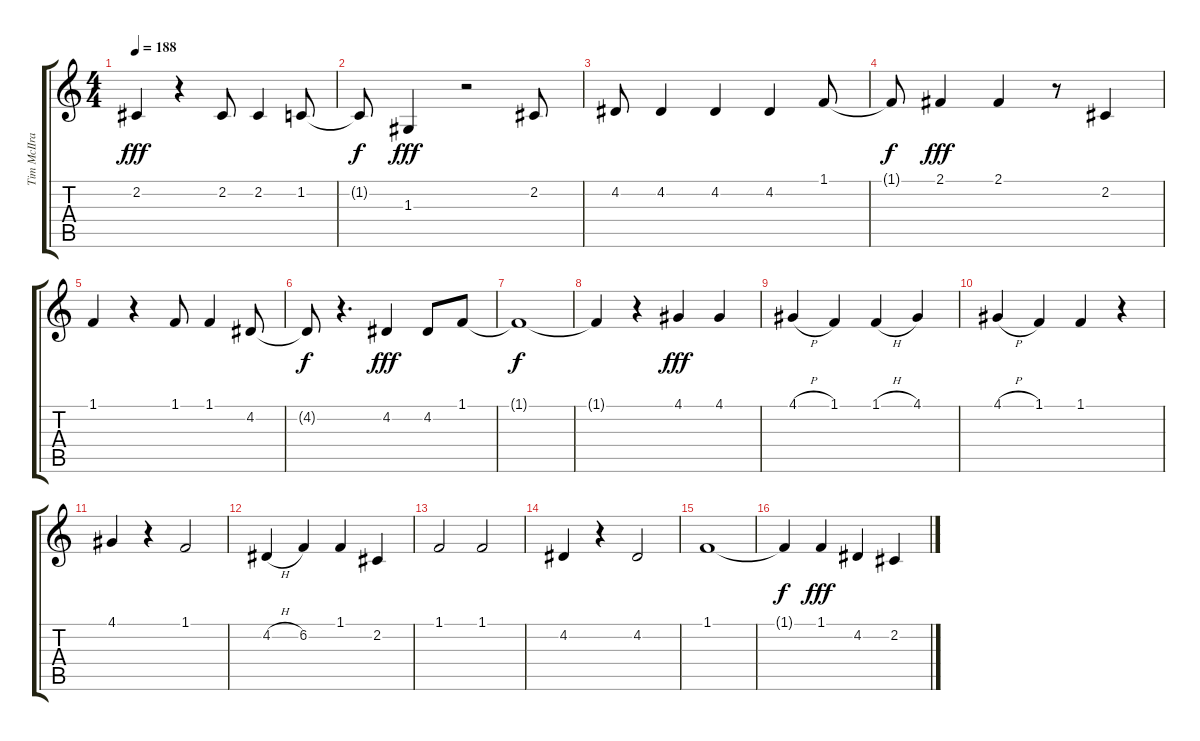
\track ("Tim McIIrath (Vocals)" "Tim McIIra") {instrument tenorsax}
\staff {score tabs}
\tuning (E4 B3 G3 D3 A2 E2) {hide}
\ts (4 4)
\tempo 188
\clef g2
\ks c
2.2.4{dy fff} r.4 2.2.8 2.2.4 1.2.8 |
1.2{t}.8{dy f} 1.3.4{dy fff} r.2 2.2.8 |
4.2.8 4.2.4 4.2.4 4.2.4 1.1.8 |
1.1{t}.8{dy f} 2.1.4{dy fff} 2.1.4 r.8 2.2.4 |
1.1.4 r.4 1.1.8 1.1.4 4.2.8 |
4.2{t}.8{dy f} r.4{d} 4.2.4{dy fff} 4.2.8 1.1.8 |
1.1{t}.1{dy f} |
1.1{t}.4 r.4 4.1.4{dy fff} 4.1.4 |
4.1{h}.4 1.1.4 1.1{h}.4 4.1.4 |
4.1{h}.4 1.1.4 1.1.4 r.4 |
4.1.4 r.4 1.1.2 |
4.2{h}.4 6.2.4 1.1.4 2.2.4 |
1.1.2 1.1.2 |
4.2.4 r.4 4.2.2 |
1.1.1 |
1.1{t}.4{dy f} 1.1.4{dy fff} 4.2.4 2.2.4
